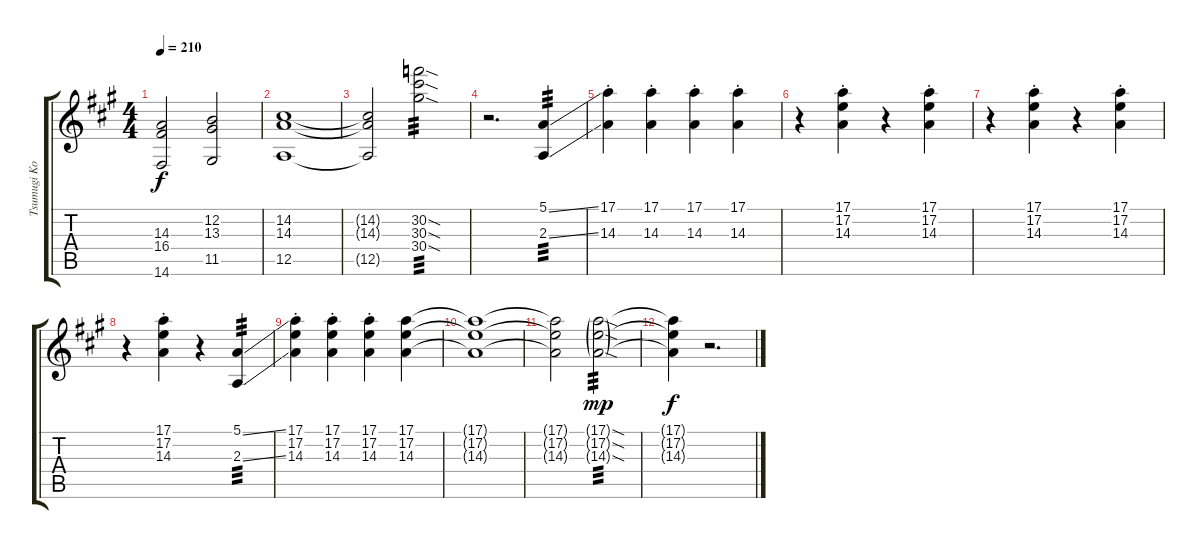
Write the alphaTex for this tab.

\track ("Tsumugi Kotobuki" "Tsumugi Ko") {instrument lead2sawtooth}
\staff {score tabs}
\tuning (E4 B3 G3 D3 A2 E2) {hide}
\ts (4 4)
\tempo 210
\clef g2
\ks a
(14.3 16.4 14.6).2{dy f} (12.2 13.3 11.5).2 |
(14.2 14.3 12.5).1 |
(14.2{t} 14.3{t} 12.5{t}).2 (30.2{sod} 30.3{sod} 30.4{sod}).2{tp 3} |
r.2{d} (5.1{ss} 2.3{ss}).4{tp 3} |
(17.1{st} 14.3{st}).4 (17.1{st} 14.3{st}).4 (17.1{st} 14.3{st}).4 (17.1{st} 14.3{st}).4 |
r.4 (17.1{st} 17.2{st} 14.3{st}).4 r.4 (17.1{st} 17.2{st} 14.3{st}).4 |
r.4 (17.1{st} 17.2{st} 14.3{st}).4 r.4 (17.1{st} 17.2{st} 14.3{st}).4 |
r.4 (17.1{st} 17.2{st} 14.3{st}).4 r.4 (5.1{ss} 2.3{ss}).4{tp 3} |
(17.1{st} 17.2{st} 14.3{st}).4 (17.1{st} 17.2{st} 14.3{st}).4 (17.1{st} 17.2{st} 14.3{st}).4 (17.1 17.2 14.3).4 |
(17.1{t} 17.2{t} 14.3{t}).1 |
(17.1{t} 17.2{t} 14.3{t}).2 (17.1{sod g} 17.2{sod g} 14.3{sod g}).2{tp 3 dy mp} |
(17.1{t} 17.2{t} 14.3{t}).4{dy f} r.2{d}
